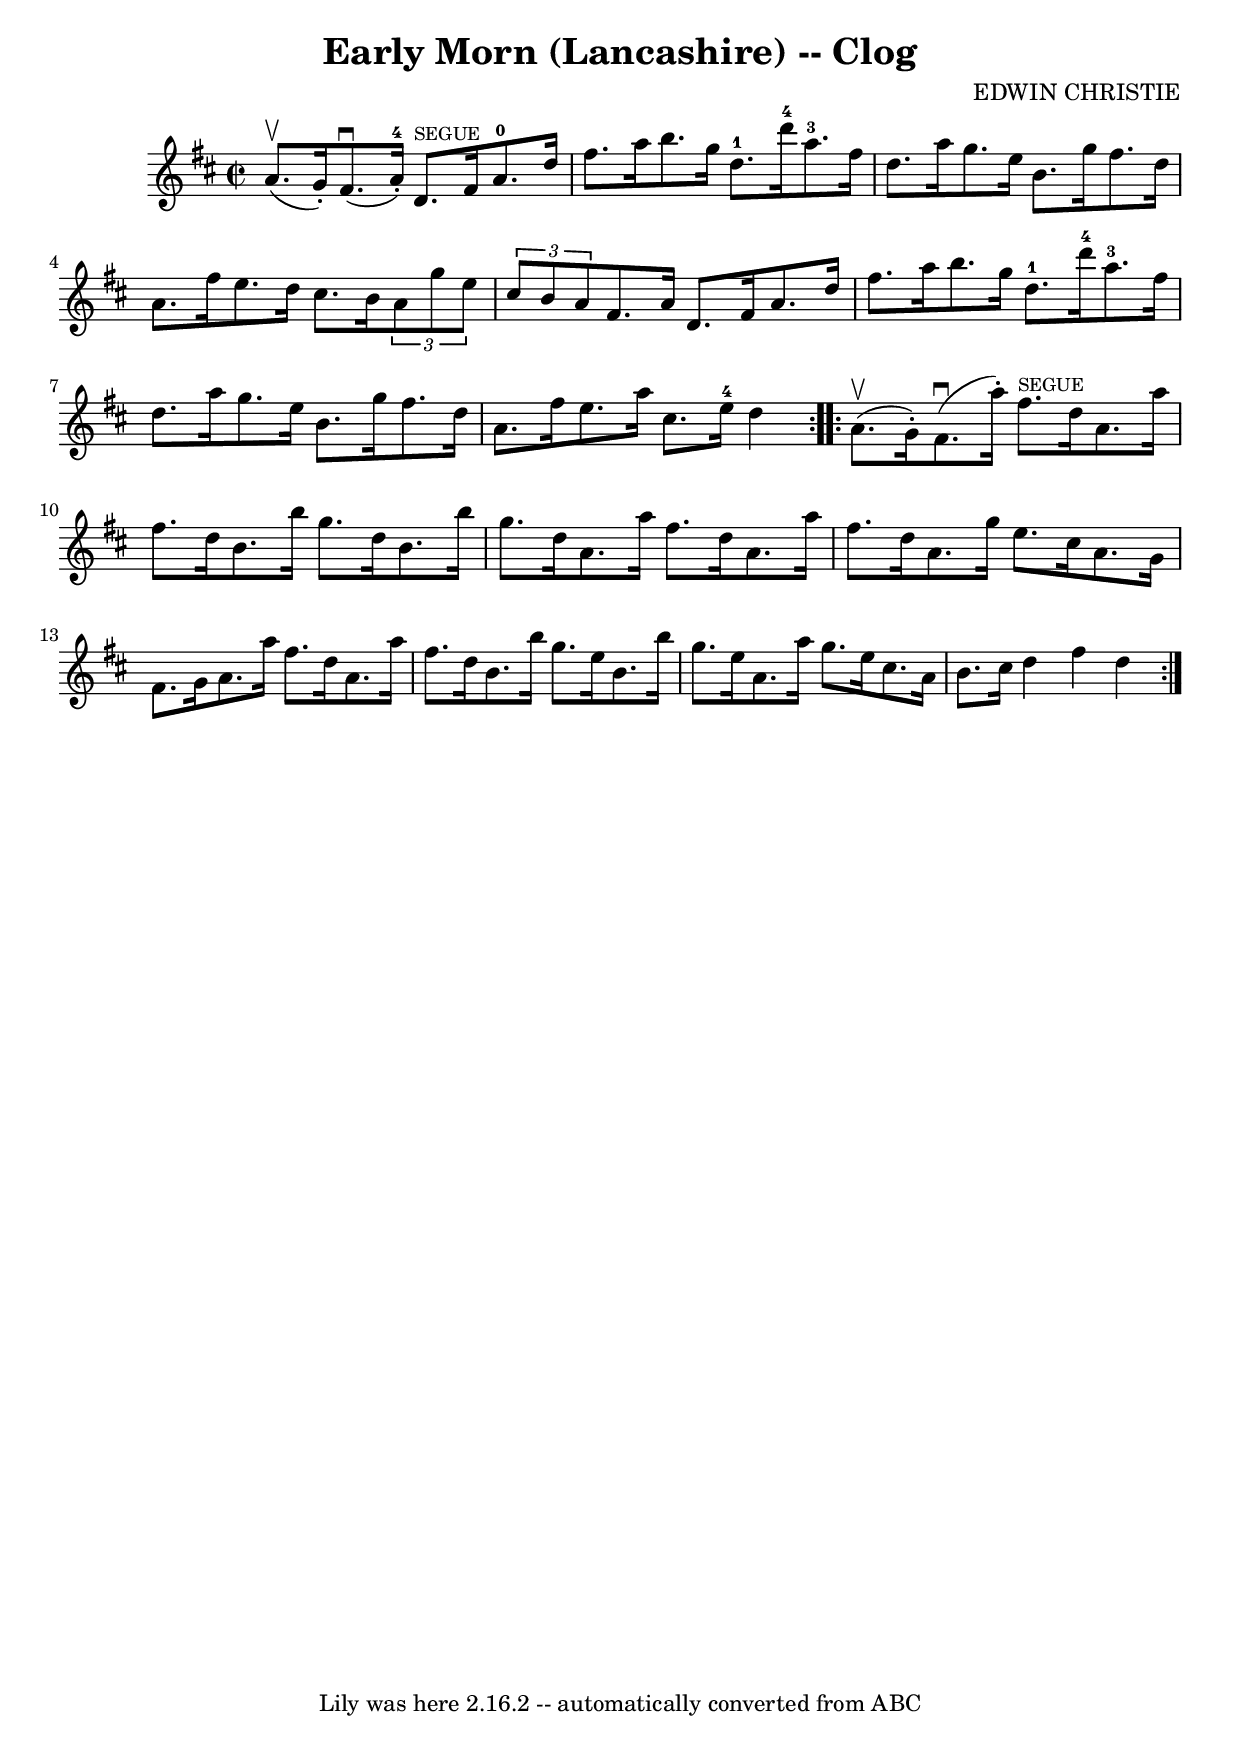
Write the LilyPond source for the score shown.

\version "2.16.2"
\include "Mammoth.ily"
\header {
  %% book = "Ryan's Mammoth Collection"
 composer = "EDWIN CHRISTIE"
 crossRefNumber = "1"
 footnotes = "\\\\159 945"
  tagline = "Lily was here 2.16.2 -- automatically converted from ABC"
  title = "Early Morn (Lancashire) -- Clog"

}
voicedefault =  {



  \repeat volta 2 {

    \override Staff.TimeSignature #'style = #'C
    \time 2/2 
    \key d \major a'8.^\upbow(g'16-.)  |
 fis'8.^\downbow(a'16-4-.) d'8.^\segue fis'16 a'8.-0 d''16 fis''8. a''16     |
 b''8. g''16 d''8.-1 d'''16-4 a''8.-3 fis''16 d''8. a''16     |
 g''8. e''16 b'8. g''16 fis''8. d''16 a'8. fis''16     |
 e''8. d''16    
 cis''8. b'16    \times 2/3 { a'8 g''8 e''8  
			       }   \times 2/3 {   
				 cis''8 b'8 a'8   			       }    |
 fis'8. a'16 d'8. fis'16 a'8. d''16 fis''8. a''16     |
 b''8. g''16 d''8.-1 d'''16-4 a''8.-3 fis''16 d''8. a''16     |
 g''8. e''16 b'8. g''16 fis''8. d''16 a'8. fis''16     |
    
 e''8. a''16 cis''8. e''16-4 d''4  
  }     
  \repeat volta 2 { a'8.^\upbow(g'16-.)  |
 fis'8.^\downbow(a''16-.) fis''8.^\segue d''16 a'8. a''16 fis''8. d''16    |
 b'8. b''16 g''8. d''16 b'8. b''16 g''8. d''16     |
 a'8. a''16 fis''8. d''16 a'8. a''16 fis''8. d''16     |
 a'8. g''16 e''8. cis''16 a'8. g'16 fis'8. g'16     |
 a'8. a''16 fis''8. d''16 a'8. a''16 fis''8. d''16      |
 b'8. b''16 g''8. e''16 b'8. b''16 g''8. e''16    |
 a'8. a''16 g''8. e''16 cis''8. a'16 b'8. cis''16     |
 d''4 fis''4 d''4    
  }   

}

\score{
  <<

    \context Staff="default"
    {
      \voicedefault 
      
    }

  >>
  \layout {
    
  }
  \midi {
  }

}
